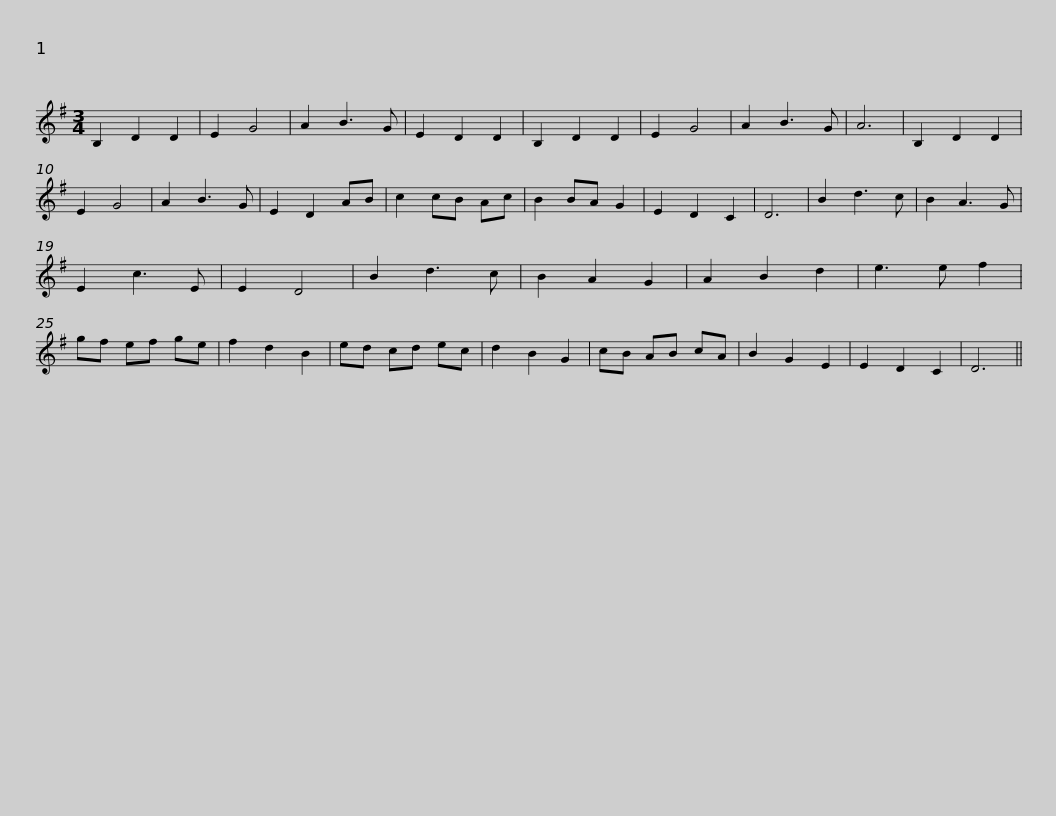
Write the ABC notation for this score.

X:1
L:1/8
M:3/4
I:linebreak $
K:G
V:1 treble
V:1
 B,2 D2 D2 | E2 G4 | A2 B3 G | E2 D2 D2 | B,2 D2 D2 | %5
 E2 G4 | A2 B3 G | A6 | B,2 D2 D2 | E2 G4 | %10
 A2 B3 G | E2 D2 AB |$ c2 cB Ac | B2 BA G2 | E2 D2 C2 | %15
 D6 | B2 d3 c | B2 A3 G | E2 c3 E | E2 D4 | %20
 B2 d3 c | B2 A2 G2 | A2 B2 d2 | e3 e f2 |$ gf ef ge | %25
 f2 d2 B2 | ed cd ec | d2 B2 G2 | cB AB cA | B2 G2 E2 | %30
 E2 D2 C2 | D6 || %32
